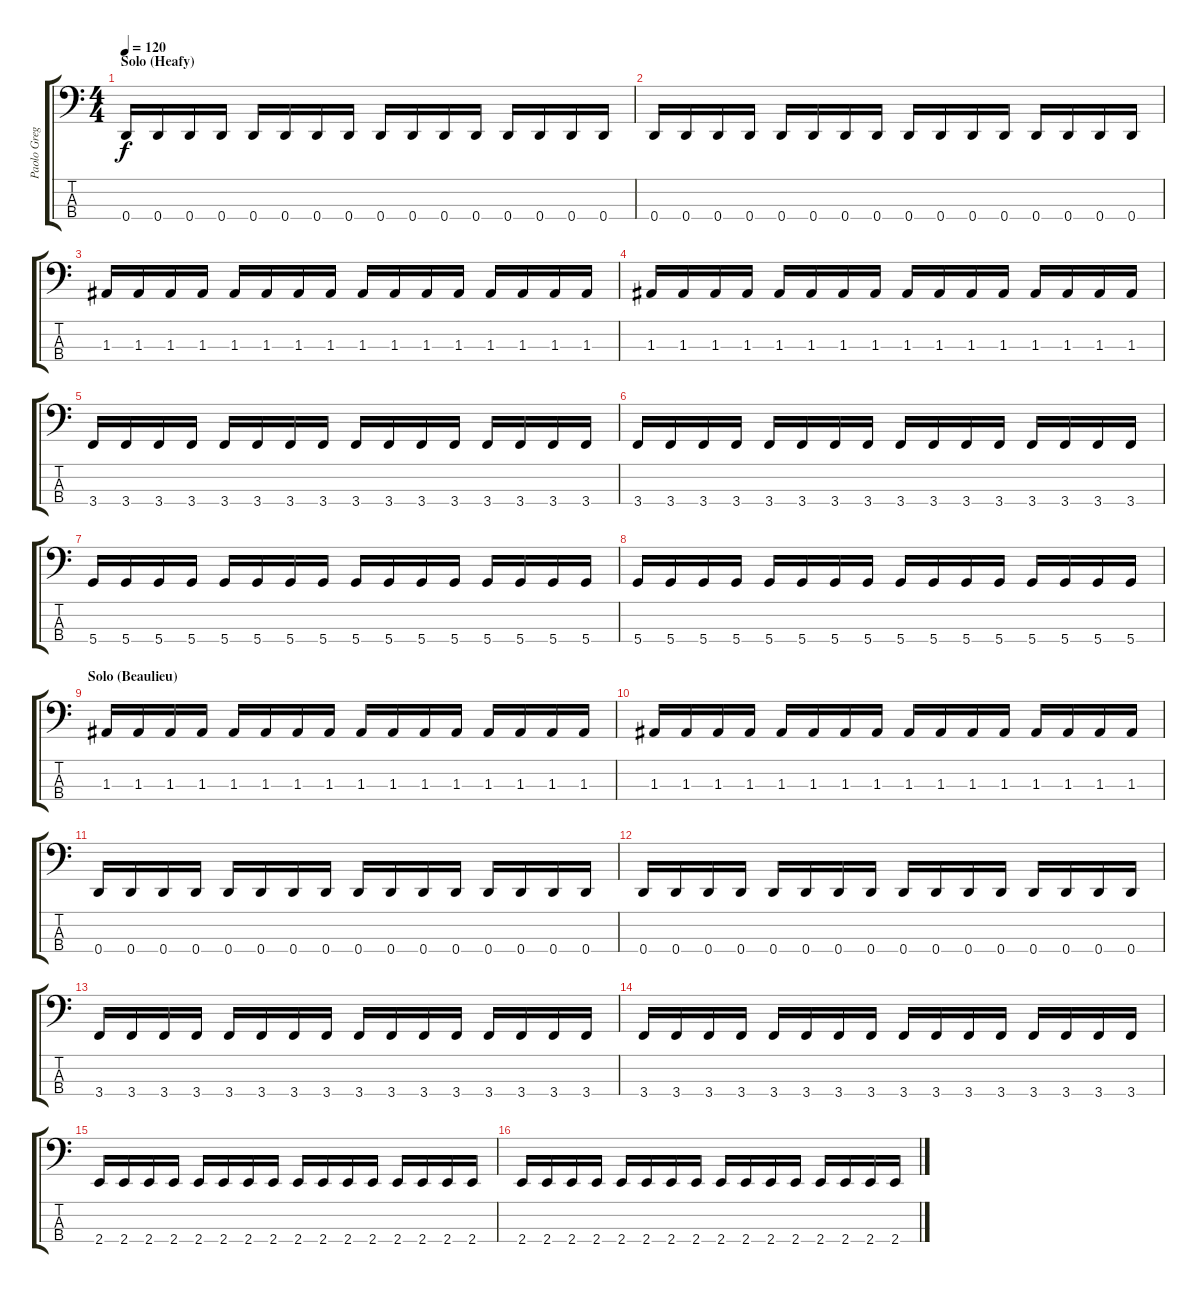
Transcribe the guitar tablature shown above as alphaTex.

\track ("Paolo Gregoletto" "Paolo Greg") {instrument electricbasspick}
\staff {score tabs}
\tuning (G2 D2 A1 D1) {hide}
\ts (4 4)
\section ("" "Solo (Heafy)")
\tempo 120
\clef f4
\ks c
0.4.16{dy f} 0.4.16 0.4.16 0.4.16 0.4.16 0.4.16 0.4.16 0.4.16 0.4.16 0.4.16 0.4.16 0.4.16 0.4.16 0.4.16 0.4.16 0.4.16 |
0.4.16 0.4.16 0.4.16 0.4.16 0.4.16 0.4.16 0.4.16 0.4.16 0.4.16 0.4.16 0.4.16 0.4.16 0.4.16 0.4.16 0.4.16 0.4.16 |
1.3.16 1.3.16 1.3.16 1.3.16 1.3.16 1.3.16 1.3.16 1.3.16 1.3.16 1.3.16 1.3.16 1.3.16 1.3.16 1.3.16 1.3.16 1.3.16 |
1.3.16 1.3.16 1.3.16 1.3.16 1.3.16 1.3.16 1.3.16 1.3.16 1.3.16 1.3.16 1.3.16 1.3.16 1.3.16 1.3.16 1.3.16 1.3.16 |
3.4.16 3.4.16 3.4.16 3.4.16 3.4.16 3.4.16 3.4.16 3.4.16 3.4.16 3.4.16 3.4.16 3.4.16 3.4.16 3.4.16 3.4.16 3.4.16 |
3.4.16 3.4.16 3.4.16 3.4.16 3.4.16 3.4.16 3.4.16 3.4.16 3.4.16 3.4.16 3.4.16 3.4.16 3.4.16 3.4.16 3.4.16 3.4.16 |
5.4.16 5.4.16 5.4.16 5.4.16 5.4.16 5.4.16 5.4.16 5.4.16 5.4.16 5.4.16 5.4.16 5.4.16 5.4.16 5.4.16 5.4.16 5.4.16 |
5.4.16 5.4.16 5.4.16 5.4.16 5.4.16 5.4.16 5.4.16 5.4.16 5.4.16 5.4.16 5.4.16 5.4.16 5.4.16 5.4.16 5.4.16 5.4.16 |
\section ("" "Solo (Beaulieu)")
1.3.16 1.3.16 1.3.16 1.3.16 1.3.16 1.3.16 1.3.16 1.3.16 1.3.16 1.3.16 1.3.16 1.3.16 1.3.16 1.3.16 1.3.16 1.3.16 |
1.3.16 1.3.16 1.3.16 1.3.16 1.3.16 1.3.16 1.3.16 1.3.16 1.3.16 1.3.16 1.3.16 1.3.16 1.3.16 1.3.16 1.3.16 1.3.16 |
0.4.16 0.4.16 0.4.16 0.4.16 0.4.16 0.4.16 0.4.16 0.4.16 0.4.16 0.4.16 0.4.16 0.4.16 0.4.16 0.4.16 0.4.16 0.4.16 |
0.4.16 0.4.16 0.4.16 0.4.16 0.4.16 0.4.16 0.4.16 0.4.16 0.4.16 0.4.16 0.4.16 0.4.16 0.4.16 0.4.16 0.4.16 0.4.16 |
3.4.16 3.4.16 3.4.16 3.4.16 3.4.16 3.4.16 3.4.16 3.4.16 3.4.16 3.4.16 3.4.16 3.4.16 3.4.16 3.4.16 3.4.16 3.4.16 |
3.4.16 3.4.16 3.4.16 3.4.16 3.4.16 3.4.16 3.4.16 3.4.16 3.4.16 3.4.16 3.4.16 3.4.16 3.4.16 3.4.16 3.4.16 3.4.16 |
2.4.16 2.4.16 2.4.16 2.4.16 2.4.16 2.4.16 2.4.16 2.4.16 2.4.16 2.4.16 2.4.16 2.4.16 2.4.16 2.4.16 2.4.16 2.4.16 |
2.4.16 2.4.16 2.4.16 2.4.16 2.4.16 2.4.16 2.4.16 2.4.16 2.4.16 2.4.16 2.4.16 2.4.16 2.4.16 2.4.16 2.4.16 2.4.16
